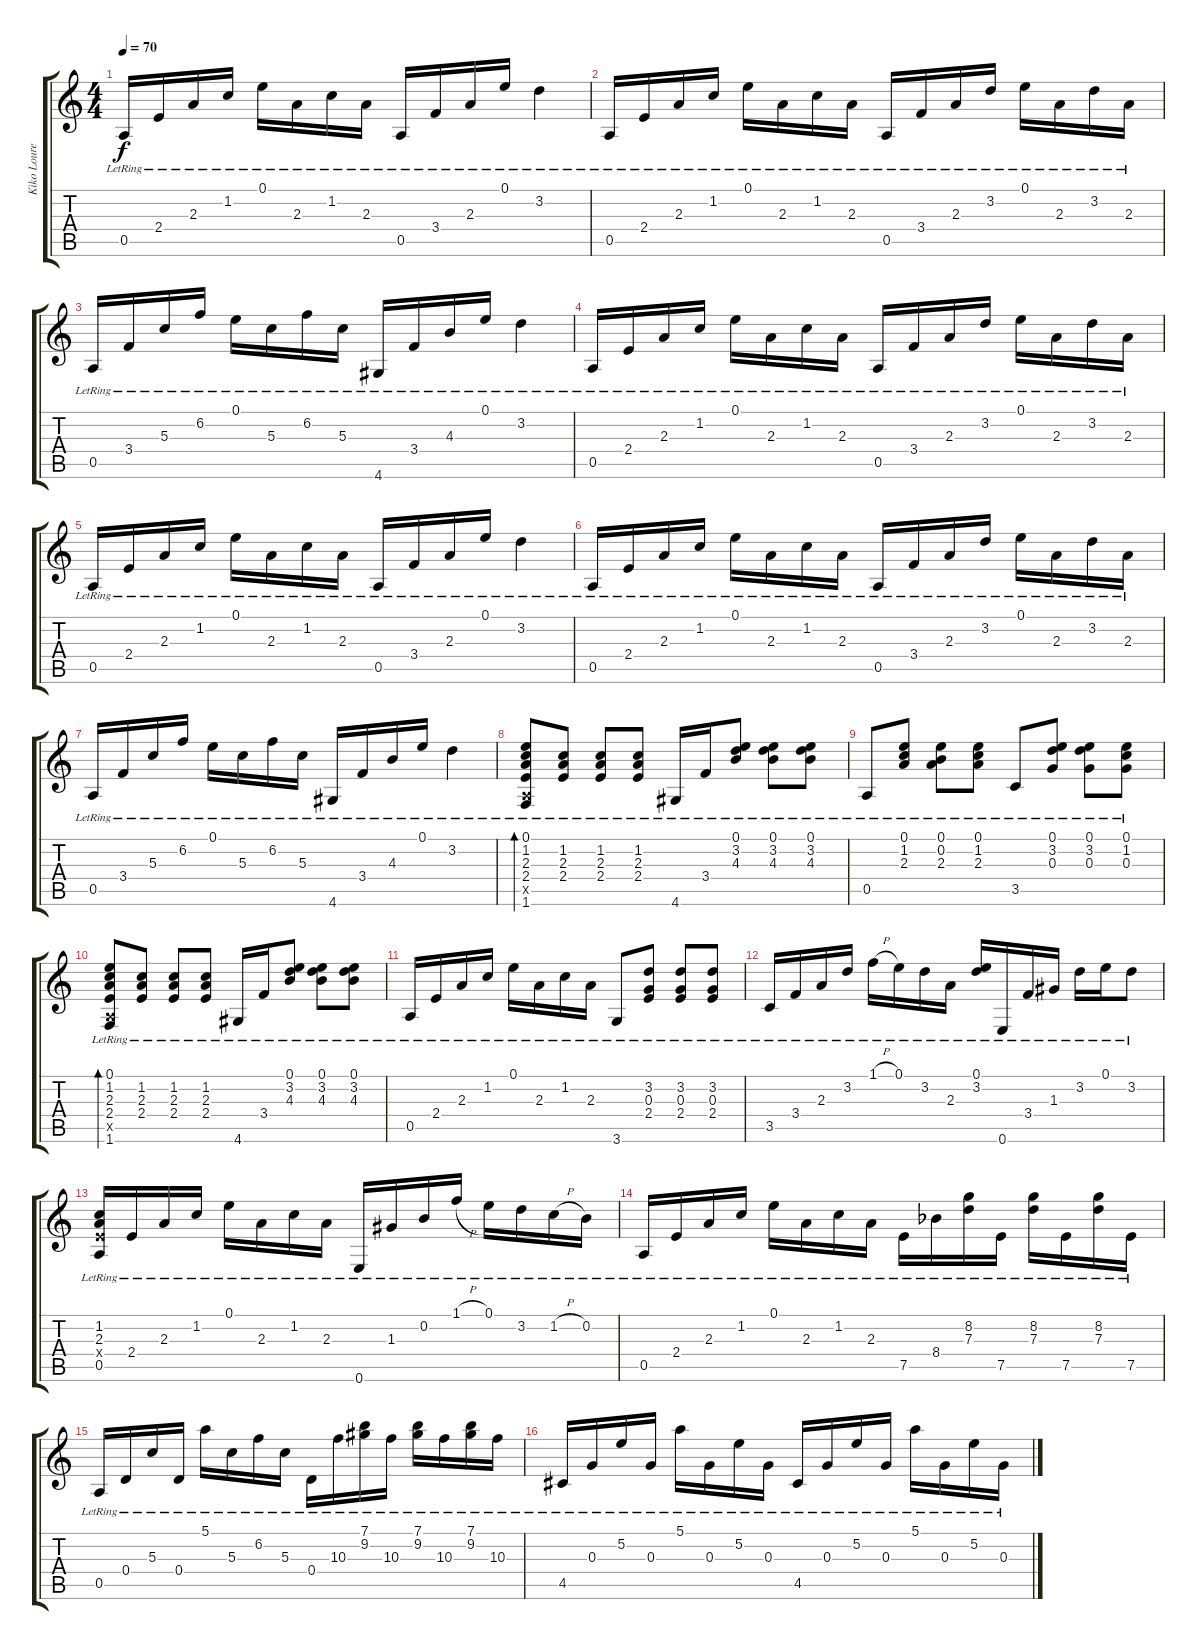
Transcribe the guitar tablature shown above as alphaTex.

\track ("Kiko Loureiro/Rafael Bittencourt" "Kiko Loure") {instrument acousticguitarnylon}
\staff {score tabs}
\tuning (E4 B3 G3 D3 A2 E2) {hide}
\ts (4 4)
\tempo 70
\clef g2
\ks c
0.5{lr}.16{dy f} 2.4{lr}.16 2.3{lr}.16 1.2{lr}.16 0.1{lr}.16 2.3{lr}.16 1.2{lr}.16 2.3{lr}.16 0.5{lr}.16 3.4{lr}.16 2.3{lr}.16 0.1{lr}.16 3.2{lr}.4 |
0.5{lr}.16 2.4{lr}.16 2.3{lr}.16 1.2{lr}.16 0.1{lr}.16 2.3{lr}.16 1.2{lr}.16 2.3{lr}.16 0.5{lr}.16 3.4{lr}.16 2.3{lr}.16 3.2{lr}.16 0.1{lr}.16 2.3{lr}.16 3.2{lr}.16 2.3{lr}.16 |
0.5{lr}.16 3.4{lr}.16 5.3{lr}.16 6.2{lr}.16 0.1{lr}.16 5.3{lr}.16 6.2{lr}.16 5.3{lr}.16 4.6{lr}.16 3.4{lr}.16 4.3{lr}.16 0.1{lr}.16 3.2{lr}.4 |
0.5{lr}.16 2.4{lr}.16 2.3{lr}.16 1.2{lr}.16 0.1{lr}.16 2.3{lr}.16 1.2{lr}.16 2.3{lr}.16 0.5{lr}.16 3.4{lr}.16 2.3{lr}.16 3.2{lr}.16 0.1{lr}.16 2.3{lr}.16 3.2{lr}.16 2.3{lr}.16 |
0.5{lr}.16 2.4{lr}.16 2.3{lr}.16 1.2{lr}.16 0.1{lr}.16 2.3{lr}.16 1.2{lr}.16 2.3{lr}.16 0.5{lr}.16 3.4{lr}.16 2.3{lr}.16 0.1{lr}.16 3.2{lr}.4 |
0.5{lr}.16 2.4{lr}.16 2.3{lr}.16 1.2{lr}.16 0.1{lr}.16 2.3{lr}.16 1.2{lr}.16 2.3{lr}.16 0.5{lr}.16 3.4{lr}.16 2.3{lr}.16 3.2{lr}.16 0.1{lr}.16 2.3{lr}.16 3.2{lr}.16 2.3{lr}.16 |
0.5{lr}.16 3.4{lr}.16 5.3{lr}.16 6.2{lr}.16 0.1{lr}.16 5.3{lr}.16 6.2{lr}.16 5.3{lr}.16 4.6{lr}.16 3.4{lr}.16 4.3{lr}.16 0.1{lr}.16 3.2{lr}.4 |
(0.1{lr} 1.2{lr} 2.3{lr} 2.4{lr} 0.5{x} 1.6{lr}).8{bd 120} (1.2{lr} 2.3{lr} 2.4{lr}).8 (1.2{lr} 2.3{lr} 2.4{lr}).8 (1.2{lr} 2.3{lr} 2.4{lr}).8 4.6{lr}.16 3.4{lr}.16 (0.1{lr} 3.2{lr} 4.3{lr}).8 (0.1{lr} 3.2{lr} 4.3{lr}).8 (0.1{lr} 3.2{lr} 4.3{lr}).8 |
0.5{lr}.8 (0.1{lr} 1.2{lr} 2.3{lr}).8 (0.1{lr} 0.2{lr} 2.3{lr}).8 (0.1{lr} 1.2{lr} 2.3{lr}).8 3.5{lr}.8 (0.1{lr} 3.2{lr} 0.3{lr}).8 (0.1{lr} 3.2{lr} 0.3{lr}).8 (0.1{lr} 1.2{lr} 0.3{lr}).8 |
(0.1{lr} 1.2{lr} 2.3{lr} 2.4{lr} 0.5{x} 1.6{lr}).8{bd 120} (1.2{lr} 2.3{lr} 2.4{lr}).8 (1.2{lr} 2.3{lr} 2.4{lr}).8 (1.2{lr} 2.3{lr} 2.4{lr}).8 4.6{lr}.16 3.4{lr}.16 (0.1{lr} 3.2{lr} 4.3{lr}).8 (0.1{lr} 3.2{lr} 4.3{lr}).8 (0.1{lr} 3.2{lr} 4.3{lr}).8 |
0.5{lr}.16 2.4{lr}.16 2.3{lr}.16 1.2{lr}.16 0.1{lr}.16 2.3{lr}.16 1.2{lr}.16 2.3{lr}.16 3.6{lr}.8 (3.2{lr} 0.3{lr} 2.4{lr}).8 (3.2{lr} 0.3{lr} 2.4{lr}).8 (3.2{lr} 0.3{lr} 2.4{lr}).8 |
3.5{lr}.16 3.4{lr}.16 2.3{lr}.16 3.2{lr}.16 1.1{h lr}.16 0.1{lr}.16 3.2{lr}.16 2.3{lr}.16 (0.1{lr} 3.2{lr}).16 0.6{lr}.16 3.4{lr}.16 1.3{lr}.16 3.2{lr}.16 0.1{lr}.16 3.2{lr}.8 |
(1.2{lr} 2.3{lr} 2.4{x} 0.5{lr}).16 2.4{lr}.16 2.3{lr}.16 1.2{lr}.16 0.1{lr}.16 2.3{lr}.16 1.2{lr}.16 2.3{lr}.16 0.6{lr}.16 1.3{lr}.16 0.2{lr}.16 1.1{h lr}.16 0.1{lr}.16 3.2{lr}.16 1.2{h lr}.16 0.2{lr}.16 |
0.5{lr}.16 2.4{lr}.16 2.3{lr}.16 1.2{lr}.16 0.1{lr}.16 2.3{lr}.16 1.2{lr}.16 2.3{lr}.16 7.5{lr}.16 8.4{lr acc b}.16 (8.2{lr} 7.3{lr}).16 7.5{lr}.16 (8.2{lr} 7.3{lr}).16 7.5{lr}.16 (8.2{lr} 7.3{lr}).16 7.5{lr}.16 |
0.5{lr}.16 0.4{lr}.16 5.3{lr}.16 0.4{lr}.16 5.1{lr}.16 5.3{lr}.16 6.2{lr}.16 5.3{lr}.16 0.4{lr}.16 10.3{lr}.16 (7.1{lr} 9.2{lr}).16 10.3{lr}.16 (7.1{lr} 9.2{lr}).16 10.3{lr}.16 (7.1{lr} 9.2{lr}).16 10.3{lr}.16 |
4.5{lr}.16 0.3{lr}.16 5.2{lr}.16 0.3{lr}.16 5.1{lr}.16 0.3{lr}.16 5.2{lr}.16 0.3{lr}.16 4.5{lr}.16 0.3{lr}.16 5.2{lr}.16 0.3{lr}.16 5.1{lr}.16 0.3{lr}.16 5.2{lr}.16 0.3{lr}.16
